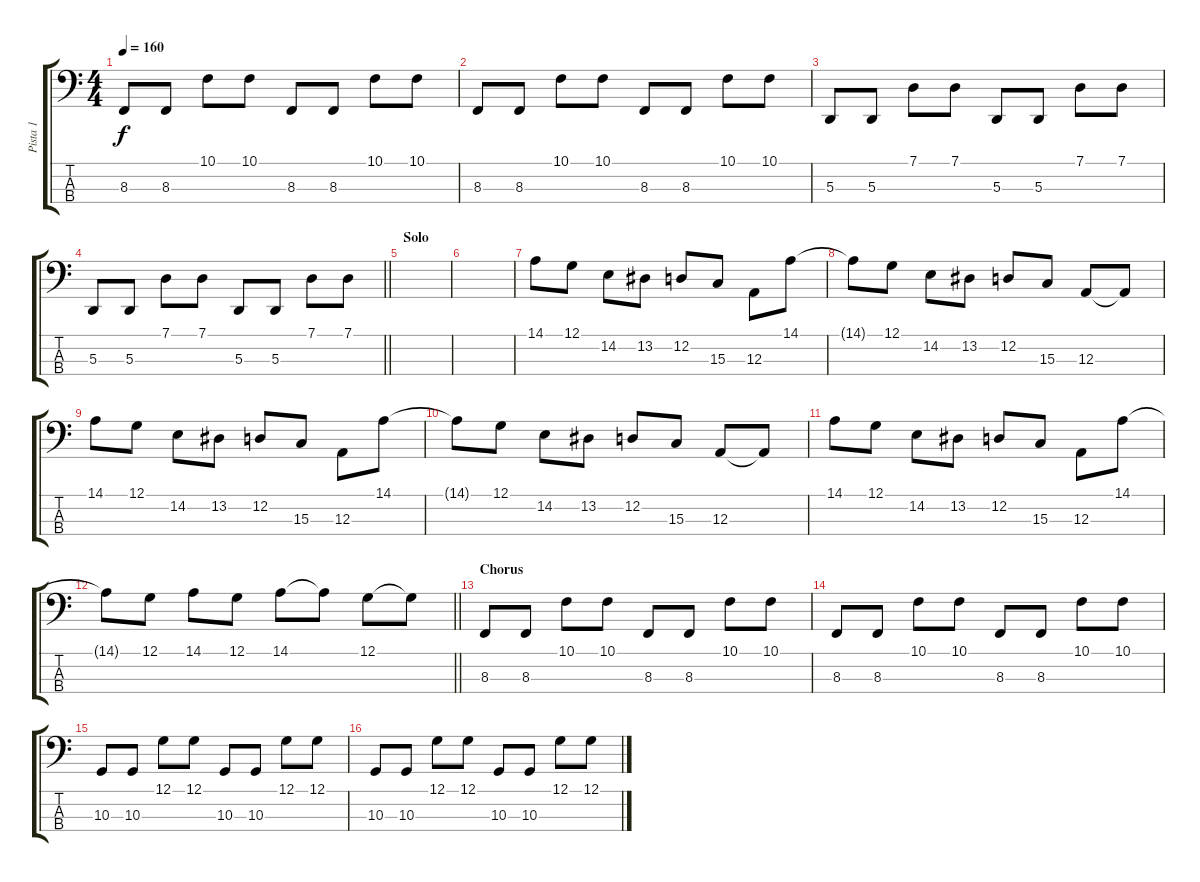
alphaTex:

\track ("Pista 1" "Pista 1") {instrument lead8bassandlead}
\staff {score tabs}
\tuning (G2 D2 A1 E1) {hide}
\ts (4 4)
\tempo 160
\clef f4
\ks c
8.3.8{dy f} 8.3.8 10.1.8 10.1.8 8.3.8 8.3.8 10.1.8 10.1.8 |
8.3.8 8.3.8 10.1.8 10.1.8 8.3.8 8.3.8 10.1.8 10.1.8 |
5.3.8 5.3.8 7.1.8 7.1.8 5.3.8 5.3.8 7.1.8 7.1.8 |
\barLineRight lightlight
5.3.8 5.3.8 7.1.8 7.1.8 5.3.8 5.3.8 7.1.8 7.1.8 |
\section ("" "Solo")
|
|
14.1.8 12.1.8 14.2.8 13.2.8 12.2.8 15.3.8 12.3.8 14.1.8 |
14.1{t}.8 12.1.8 14.2.8 13.2.8 12.2.8 15.3.8 12.3.8 12.3{t}.8 |
14.1.8 12.1.8 14.2.8 13.2.8 12.2.8 15.3.8 12.3.8 14.1.8 |
14.1{t}.8 12.1.8 14.2.8 13.2.8 12.2.8 15.3.8 12.3.8 12.3{t}.8 |
14.1.8 12.1.8 14.2.8 13.2.8 12.2.8 15.3.8 12.3.8 14.1.8 |
\barLineRight lightlight
14.1{t}.8 12.1.8 14.1.8 12.1.8 14.1.8 14.1{t}.8 12.1.8 12.1{t}.8 |
\section ("" "Chorus")
8.3.8 8.3.8 10.1.8 10.1.8 8.3.8 8.3.8 10.1.8 10.1.8 |
8.3.8 8.3.8 10.1.8 10.1.8 8.3.8 8.3.8 10.1.8 10.1.8 |
10.3.8 10.3.8 12.1.8 12.1.8 10.3.8 10.3.8 12.1.8 12.1.8 |
10.3.8 10.3.8 12.1.8 12.1.8 10.3.8 10.3.8 12.1.8 12.1.8
